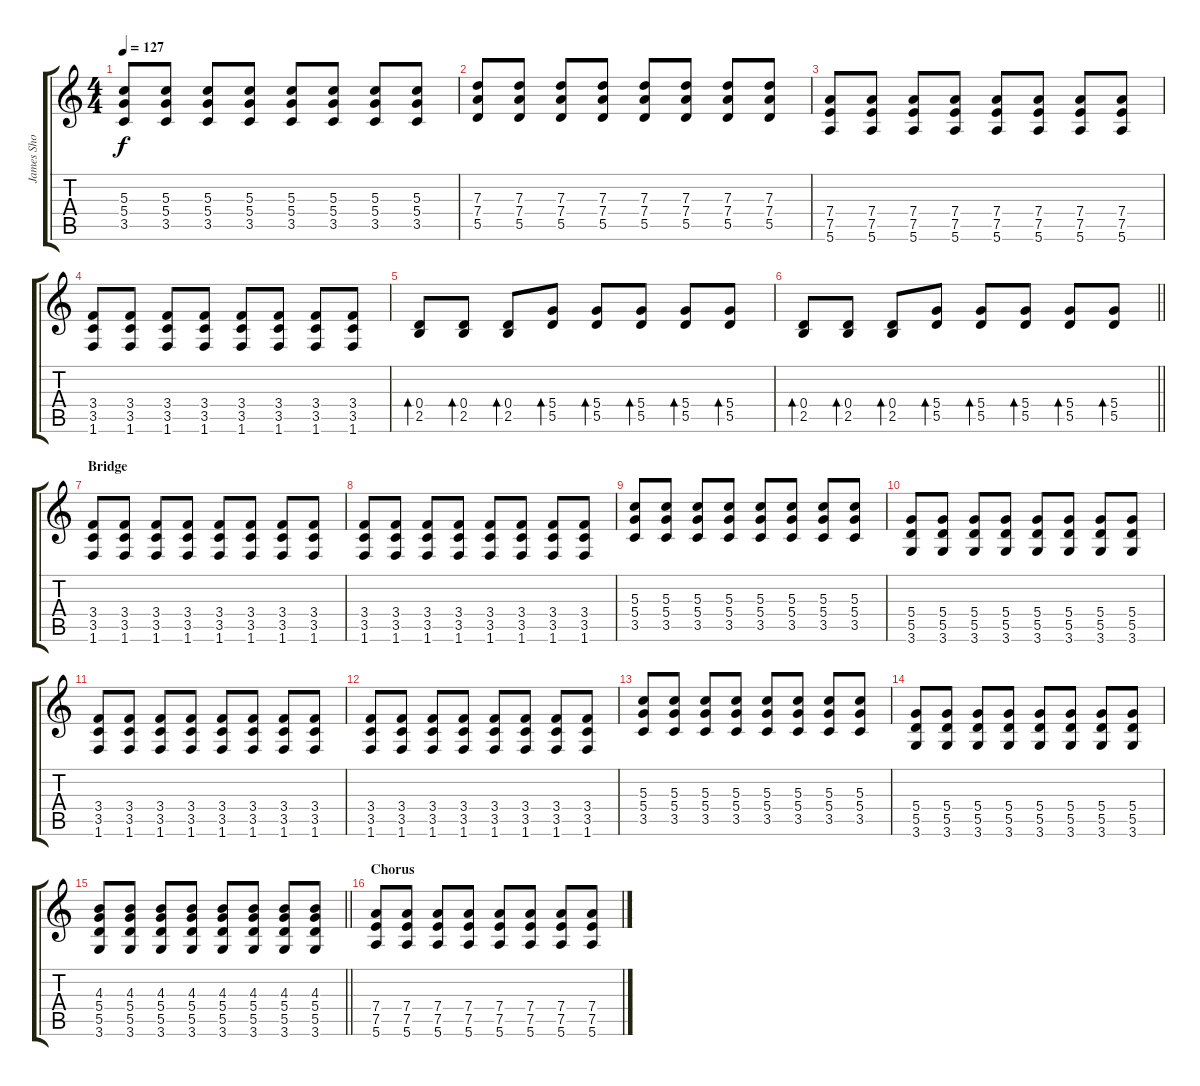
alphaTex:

\track ("James Sho" "James Sho") {instrument overdrivenguitar}
\staff {score tabs}
\tuning (E4 B3 G3 D3 A2 E2) {hide}
\ts (4 4)
\tempo 127
\clef g2
\ks c
(5.3 5.4 3.5).8{dy f} (5.3 5.4 3.5).8 (5.3 5.4 3.5).8 (5.3 5.4 3.5).8 (5.3 5.4 3.5).8 (5.3 5.4 3.5).8 (5.3 5.4 3.5).8 (5.3 5.4 3.5).8 |
(7.3 7.4 5.5).8 (7.3 7.4 5.5).8 (7.3 7.4 5.5).8 (7.3 7.4 5.5).8 (7.3 7.4 5.5).8 (7.3 7.4 5.5).8 (7.3 7.4 5.5).8 (7.3 7.4 5.5).8 |
(7.4 7.5 5.6).8 (7.4 7.5 5.6).8 (7.4 7.5 5.6).8 (7.4 7.5 5.6).8 (7.4 7.5 5.6).8 (7.4 7.5 5.6).8 (7.4 7.5 5.6).8 (7.4 7.5 5.6).8 |
(3.4 3.5 1.6).8 (3.4 3.5 1.6).8 (3.4 3.5 1.6).8 (3.4 3.5 1.6).8 (3.4 3.5 1.6).8 (3.4 3.5 1.6).8 (3.4 3.5 1.6).8 (3.4 3.5 1.6).8 |
(0.4 2.5).8{bd 60} (0.4 2.5).8{bd 60} (0.4 2.5).8{bd 60} (5.4 5.5).8{bd 60} (5.4 5.5).8{bd 60} (5.4 5.5).8{bd 60} (5.4 5.5).8{bd 60} (5.4 5.5).8{bd 60} |
\barLineRight lightlight
(0.4 2.5).8{bd 60} (0.4 2.5).8{bd 60} (0.4 2.5).8{bd 60} (5.4 5.5).8{bd 60} (5.4 5.5).8{bd 60} (5.4 5.5).8{bd 60} (5.4 5.5).8{bd 60} (5.4 5.5).8{bd 60} |
\section ("" "Bridge")
(3.4 3.5 1.6).8 (3.4 3.5 1.6).8 (3.4 3.5 1.6).8 (3.4 3.5 1.6).8 (3.4 3.5 1.6).8 (3.4 3.5 1.6).8 (3.4 3.5 1.6).8 (3.4 3.5 1.6).8 |
(3.4 3.5 1.6).8 (3.4 3.5 1.6).8 (3.4 3.5 1.6).8 (3.4 3.5 1.6).8 (3.4 3.5 1.6).8 (3.4 3.5 1.6).8 (3.4 3.5 1.6).8 (3.4 3.5 1.6).8 |
(5.3 5.4 3.5).8 (5.3 5.4 3.5).8 (5.3 5.4 3.5).8 (5.3 5.4 3.5).8 (5.3 5.4 3.5).8 (5.3 5.4 3.5).8 (5.3 5.4 3.5).8 (5.3 5.4 3.5).8 |
(5.4 5.5 3.6).8 (5.4 5.5 3.6).8 (5.4 5.5 3.6).8 (5.4 5.5 3.6).8 (5.4 5.5 3.6).8 (5.4 5.5 3.6).8 (5.4 5.5 3.6).8 (5.4 5.5 3.6).8 |
(3.4 3.5 1.6).8 (3.4 3.5 1.6).8 (3.4 3.5 1.6).8 (3.4 3.5 1.6).8 (3.4 3.5 1.6).8 (3.4 3.5 1.6).8 (3.4 3.5 1.6).8 (3.4 3.5 1.6).8 |
(3.4 3.5 1.6).8 (3.4 3.5 1.6).8 (3.4 3.5 1.6).8 (3.4 3.5 1.6).8 (3.4 3.5 1.6).8 (3.4 3.5 1.6).8 (3.4 3.5 1.6).8 (3.4 3.5 1.6).8 |
(5.3 5.4 3.5).8 (5.3 5.4 3.5).8 (5.3 5.4 3.5).8 (5.3 5.4 3.5).8 (5.3 5.4 3.5).8 (5.3 5.4 3.5).8 (5.3 5.4 3.5).8 (5.3 5.4 3.5).8 |
(5.4 5.5 3.6).8 (5.4 5.5 3.6).8 (5.4 5.5 3.6).8 (5.4 5.5 3.6).8 (5.4 5.5 3.6).8 (5.4 5.5 3.6).8 (5.4 5.5 3.6).8 (5.4 5.5 3.6).8 |
\barLineRight lightlight
(4.3 5.4 5.5 3.6).8 (4.3 5.4 5.5 3.6).8 (4.3 5.4 5.5 3.6).8 (4.3 5.4 5.5 3.6).8 (4.3 5.4 5.5 3.6).8 (4.3 5.4 5.5 3.6).8 (4.3 5.4 5.5 3.6).8 (4.3 5.4 5.5 3.6).8 |
\section ("" "Chorus")
(7.4 7.5 5.6).8 (7.4 7.5 5.6).8 (7.4 7.5 5.6).8 (7.4 7.5 5.6).8 (7.4 7.5 5.6).8 (7.4 7.5 5.6).8 (7.4 7.5 5.6).8 (7.4 7.5 5.6).8
